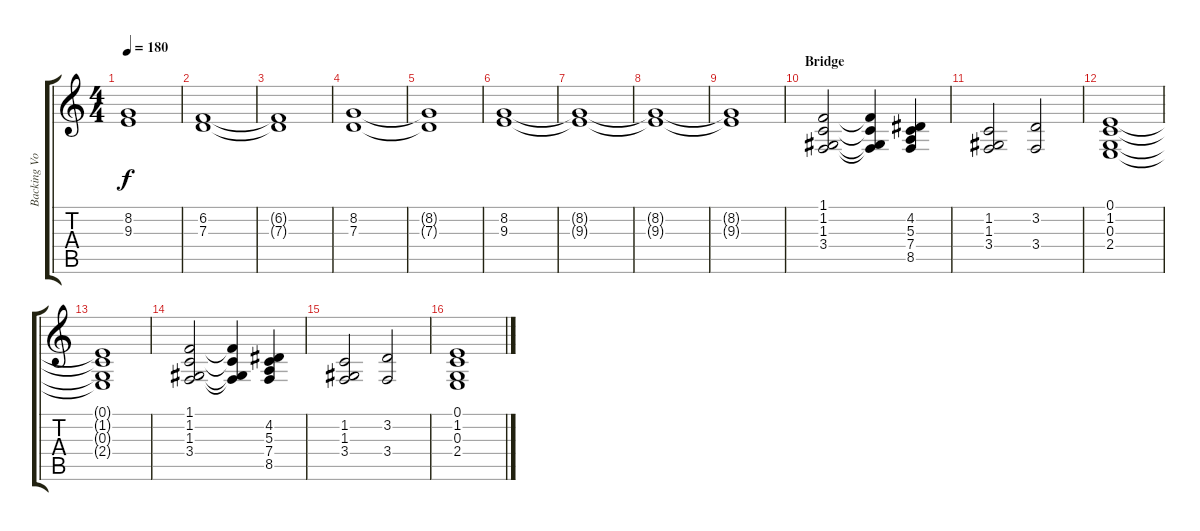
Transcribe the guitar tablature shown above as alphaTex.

\track ("Backing Vocals" "Backing Vo") {instrument choiraahs}
\staff {score tabs}
\tuning (E4 B3 G3 D3 A2 E2) {hide}
\ts (4 4)
\tempo 180
\clef g2
\ks c
(8.2{t} 9.3{t}).1{dy f} |
(6.2 7.3).1 |
(6.2{t} 7.3{t}).1 |
(8.2 7.3).1 |
(8.2{t} 7.3{t}).1 |
(8.2 9.3).1 |
(8.2{t} 9.3{t}).1 |
(8.2{t} 9.3{t}).1 |
(8.2{t} 9.3{t}).1 |
\section ("" "Bridge")
(1.1 1.2 1.3 3.4).2 (1.1{t} 1.2{t} 1.3{t} 3.4{t}).4 (4.2 5.3 7.4 8.5).4 |
(1.2 1.3 3.4).2 (3.2 3.4).2 |
(0.1 1.2 0.3 2.4).1 |
(0.1{t} 1.2{t} 0.3{t} 2.4{t}).1 |
(1.1 1.2 1.3 3.4).2 (1.1{t} 1.2{t} 1.3{t} 3.4{t}).4 (4.2 5.3 7.4 8.5).4 |
(1.2 1.3 3.4).2 (3.2 3.4).2 |
(0.1 1.2 0.3 2.4).1
